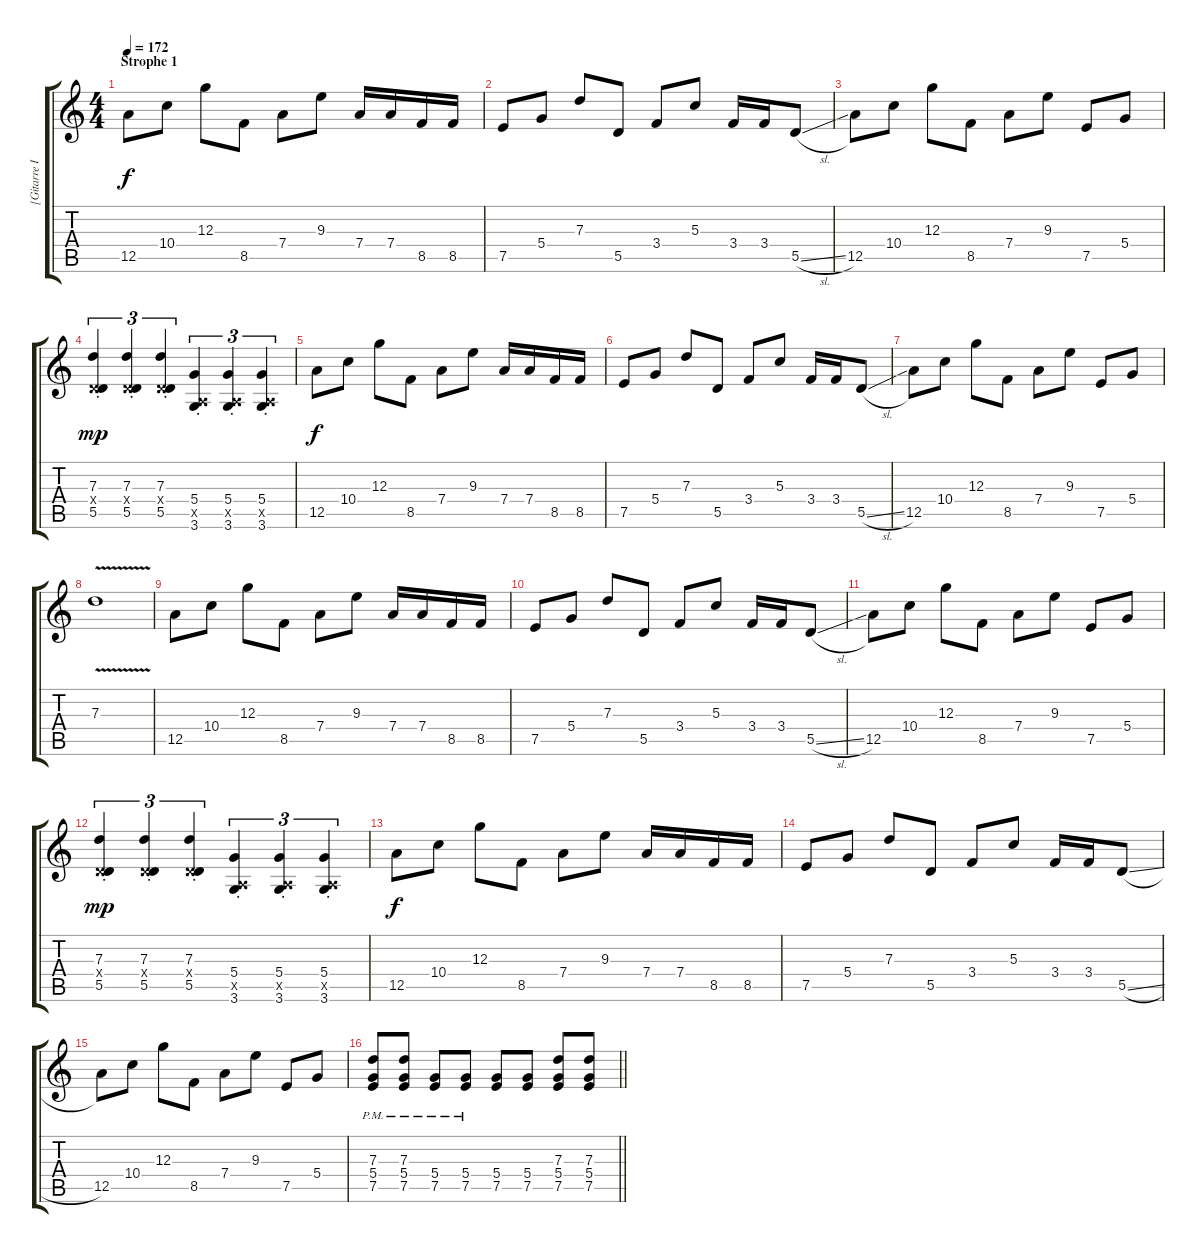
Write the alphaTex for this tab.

\track ("[Gitarre I]" "[Gitarre I") {instrument overdrivenguitar}
\staff {score tabs}
\tuning (E4 B3 G3 D3 A2 E2) {hide}
\ts (4 4)
\section ("" "Strophe 1")
\tempo 172
\clef g2
\ks c
12.5.8{dy f} 10.4.8 12.3.8 8.5.8 7.4.8 9.3.8 7.4.16 7.4.16 8.5.16 8.5.16 |
7.5.8 5.4.8 7.3.8 5.5.8 3.4.8 5.3.8 3.4.16 3.4.16 5.5{sl}.8 |
12.5.8 10.4.8 12.3.8 8.5.8 7.4.8 9.3.8 7.5.8 5.4.8 |
(7.3{st} 0.4{x} 5.5{st}).4{tu (3 2) dy mp} (7.3{st} 0.4{x} 5.5{st}).4{tu (3 2)} (7.3{st} 0.4{x} 5.5{st}).4{tu (3 2)} (5.4{st} 0.5{x} 3.6{st}).4{tu (3 2)} (5.4{st} 0.5{x} 3.6{st}).4{tu (3 2)} (5.4{st} 0.5{x} 3.6{st}).4{tu (3 2)} |
12.5.8{dy f} 10.4.8 12.3.8 8.5.8 7.4.8 9.3.8 7.4.16 7.4.16 8.5.16 8.5.16 |
7.5.8 5.4.8 7.3.8 5.5.8 3.4.8 5.3.8 3.4.16 3.4.16 5.5{sl}.8 |
12.5.8 10.4.8 12.3.8 8.5.8 7.4.8 9.3.8 7.5.8 5.4.8 |
7.3{v}.1 |
12.5.8 10.4.8 12.3.8 8.5.8 7.4.8 9.3.8 7.4.16 7.4.16 8.5.16 8.5.16 |
7.5.8 5.4.8 7.3.8 5.5.8 3.4.8 5.3.8 3.4.16 3.4.16 5.5{sl}.8 |
12.5.8 10.4.8 12.3.8 8.5.8 7.4.8 9.3.8 7.5.8 5.4.8 |
(7.3{st} 0.4{x} 5.5{st}).4{tu (3 2) dy mp} (7.3{st} 0.4{x} 5.5{st}).4{tu (3 2)} (7.3{st} 0.4{x} 5.5{st}).4{tu (3 2)} (5.4{st} 0.5{x} 3.6{st}).4{tu (3 2)} (5.4{st} 0.5{x} 3.6{st}).4{tu (3 2)} (5.4{st} 0.5{x} 3.6{st}).4{tu (3 2)} |
12.5.8{dy f} 10.4.8 12.3.8 8.5.8 7.4.8 9.3.8 7.4.16 7.4.16 8.5.16 8.5.16 |
7.5.8 5.4.8 7.3.8 5.5.8 3.4.8 5.3.8 3.4.16 3.4.16 5.5{sl}.8 |
12.5.8 10.4.8 12.3.8 8.5.8 7.4.8 9.3.8 7.5.8 5.4.8 |
\barLineRight lightlight
(7.3{pm} 5.4{pm} 7.5{pm}).8 (7.3{pm} 5.4{pm} 7.5{pm}).8 (5.4{pm} 7.5{pm}).8 (5.4{pm} 7.5{pm}).8 (5.4 7.5).8 (5.4 7.5).8 (7.3 5.4 7.5).8 (7.3 5.4 7.5).8
